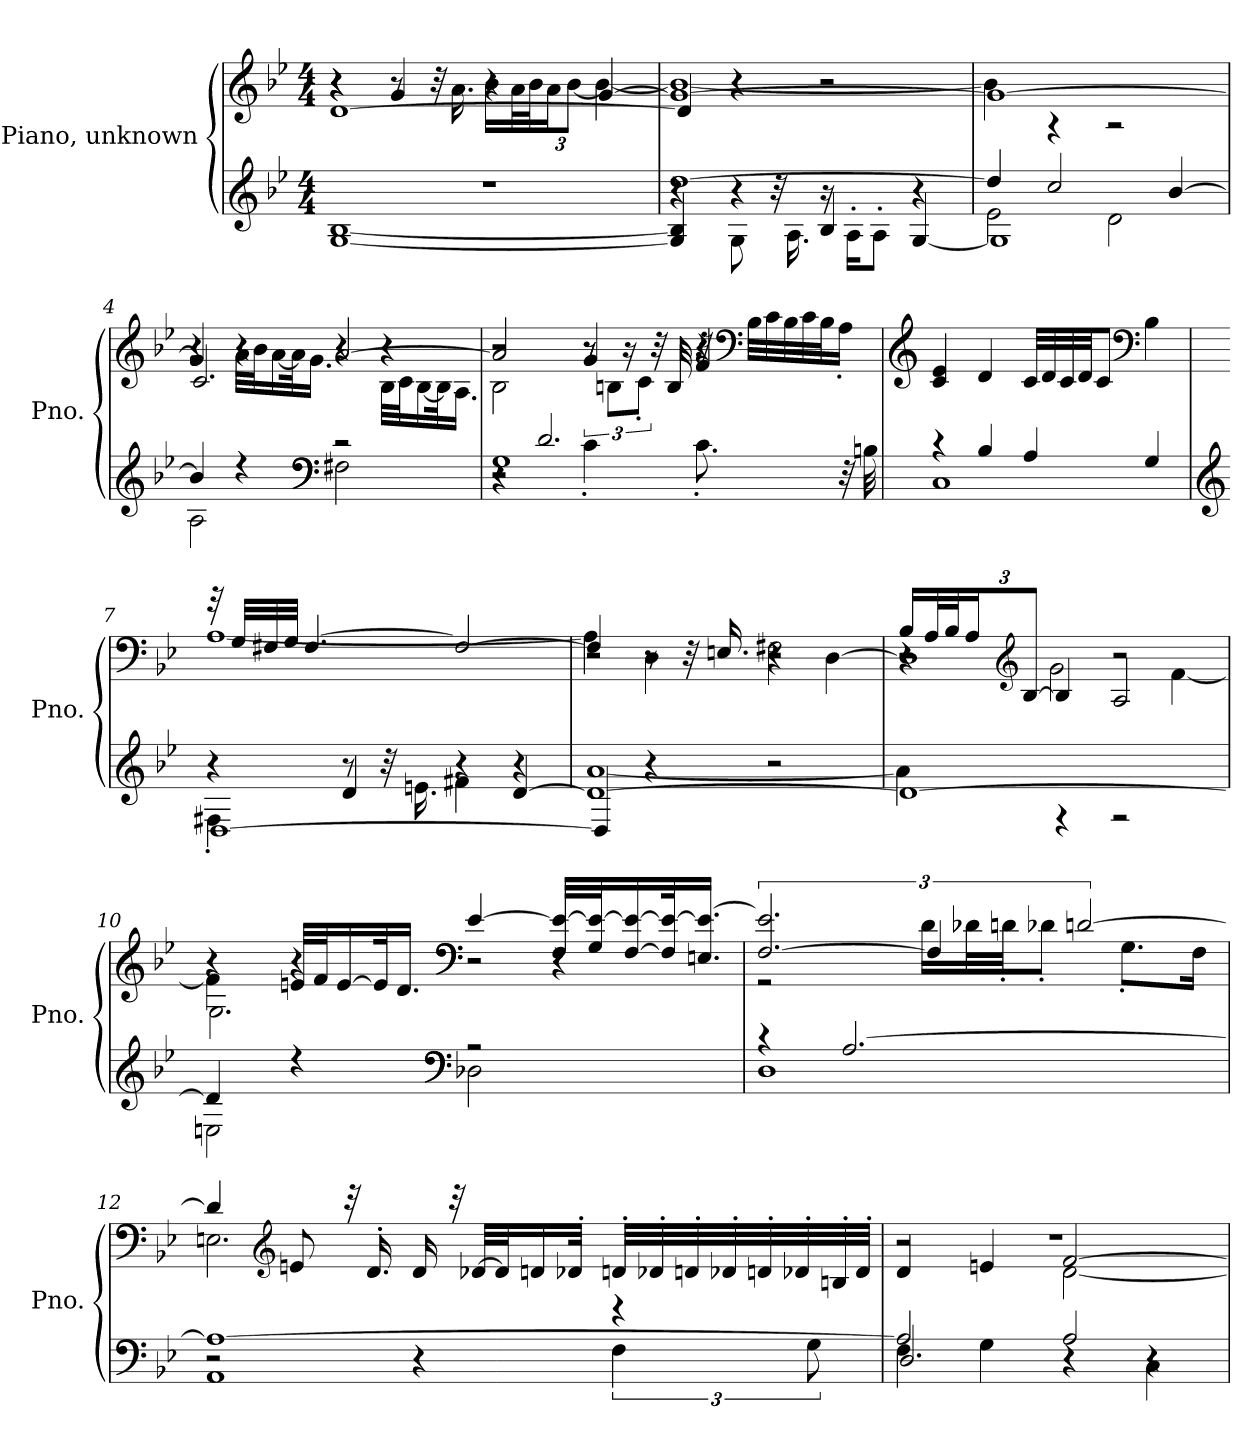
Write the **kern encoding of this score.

**kern	**kern
*part1	*part1
*staff2	*staff1
*I"Piano, unknown	*
*I'Pno.	*
*clefG2	*clefG2
*k[b-e-]	*k[b-e-]
*M4/4	*M4/4
*MM120	*MM120
=1	=1
*^	*^
*	*	*	*^
1r	[1G [1B-	4r	4r	[1d
.	.	4g/	8r	.
.	.	.	32r	.
.	.	.	16.a\	.
.	.	4r	16b-\LL	.
.	.	.	32a\L	.
.	.	.	32b-\J	.
*	*	*	*Xbrackettup	*
.	.	.	24a\J	.
.	.	.	[12b-\J	.
.	.	[4g/	4b-\_	.
=2	=2	=2	=2	=2
*	*^	*	*	*
[1dd	4G/] 4B-/]	4r	1g_	1b-_	4d/]
.	4r	8G\	.	.	4r
.	.	32r	.	.	.
.	.	16.A\	.	.	.
.	4B-/	16r	.	.	2r
.	.	16A'\KL	.	.	.
.	.	8A'\J	.	.	.
.	[4G/	4r	.	.	.
*	*	*	*	*v	*v
=3	=3	=3	=3	=3
4dd/]	2e-\	1G]	1g_	4b-\]
2cc/	.	.	.	4r
.	2d\	.	.	2r
[4b-/	.	.	.	.
*	*v	*v	*	*
!!LO:LB:g=z
=4	=4	=4	=4
*	*	*	*^
4b-/]	2A\	4g/]	4r	2.c/
4r	.	4r	32a\LLL	.
.	.	.	32b-\J	.
.	.	.	[16a\	.
.	.	.	32a\K]	.
.	.	.	16.g\JJ	.
*clefF4	*	*	*	*
2r	2F#X\	[2a/	4r	.
.	.	.	32B-\LLL	4r
.	.	.	32c\J	.
.	.	.	[16B-\	.
.	.	.	32B-\K]	.
.	.	.	16.A\JJ	.
=5	=5	=5	=5	=5
*	*^	*	*	*
4r	2r	1G	2a/]	2B-\	2r
2.d/	.	.	.	.	.
*	*	*	*	*brackettup	*
.	4c'\	.	8r	12r	4g/
.	.	.	.	12Bn\L	.
.	.	.	16r	.	.
.	.	.	.	12c'\J	.
.	.	.	32r	.	.
.	.	.	32B/	.	.
.	8.c'\	.	4f/	32r	4r
*	*	*	*clefF4	*	*
.	.	.	.	32B\LLL	.
.	.	.	.	32c\	.
.	.	.	.	32B\	.
.	.	.	.	32c\	.
.	.	.	.	32B\J	.
.	32r	.	.	16A'\JJ	.
.	32Bn\	.	.	.	.
*v	*v	*v	*	*	*
*	*v	*v	*v
!!LO:LB:g=z
=6	=6
*	*clefG2
*^	*
4r	1C	4c/ 4e-/
4B-/	.	4d/
4A/	.	32c/LLL
.	.	32d/
.	.	32c/
.	.	32d/JJ
.	.	8c/J
*	*	*clefF4
4G/	.	4B-\
*v	*v	*
=7	=7
*clefG2	*
*^	*^
*	*^	*	*
4r	4F#X'\	[1D	32r	[1A
.	.	.	32G/LLL	.
.	.	.	32F#X/	.
.	.	.	32G/JJJ	.
.	.	.	[4.F#/	.
4d/	8r	.	.	.
.	32r	.	.	.
.	16.en\	.	.	.
4r	4f#X\	.	2F#/_	.
[4d/	4r	.	.	.
=8	=8	=8	=8	=8
*	*	*	*	*^
1d_	[1a	4D/]	4F#/]	4A\]	2r
.	.	4r	8r	4D\	.
.	.	.	32r	.	.
.	.	.	16.En/	.	.
.	.	2r	2r	2F#X\	4r
.	.	.	.	.	[4D\
*	*v	*v	*	*	*
!!LO:LB:g=z
=9	=9	=9	=9	=9
*	*	*	*	*^
1d_	4a\]	16B-/LL	4r	2r	1D]
.	.	32A/L	.	.	.
.	.	32B-/J	.	.	.
*	*	*Xbrackettup	*	*	*
.	.	24A/J	.	.	.
*	*	*clefG2	*	*	*
.	.	[12B-/J	.	.	.
.	4r	4B-/]	2g\	.	.
.	2r	2r	.	2A/	.
.	.	.	[4f\	.	.
*	*	*	*	*v	*v
=10	=10	=10	=10	=10
4d/]	2En\	4r	4f\]	2.G\
4r	.	32en/LLL	4r	.
.	.	32f/J	.	.
.	.	[16e/	.	.
.	.	32e/K]	.	.
.	.	16.d/JJ	.	.
*clefF4	*	*clefF4	*	*
2r	2D-X\	[4e/	2r	.
.	.	32F/ 32e/_LLL	.	4r
.	.	32G/ 32e/_J	.	.
.	.	[16F/ 16e/_	.	.
.	.	32F/] 32e/_K	.	.
.	.	16.En/ 16.e/_JJ	.	.
*	*	*v	*v	*v
=11	=11	=11
*	*	*brackettup
*	*	*^
4r	1D	[3.F/ 3.e/]	2r
[2.A/	.	.	.
.	.	6F/]	16d\LL
.	.	.	32d-X\L
.	.	.	32dn'\JJ
.	.	.	8d-X'\J
.	.	[3dn/	.
.	.	.	8.G'\L
.	.	.	16F\Jk
!!LO:LB:g=z	!!
=12	=12	=12	=12
*	*^	*	*
1A_	2r	1AA	4d/]	2.En\
*	*	*	*clefG2	*
.	.	.	8en/	.
.	.	.	32r	.
.	.	.	16.d'/	.
.	4r	.	16d/	.
.	.	.	32r	.
.	.	.	[32d-X/LLL	.
.	.	.	32d-/J]	.
.	.	.	16dn/	.
.	.	.	32d-X'/JJk	.
.	6F\	.	32dn'/LLL	4r
.	.	.	32d-X'/	.
.	.	.	32dn'/	.
.	.	.	32d-X'/	.
.	.	.	32dn'/	.
.	.	.	32d-X'/	.
.	12G\	.	.	.
.	.	.	32Bn'/	.
.	.	.	32d-'/JJJ	.
=13	=13	=13	=13	=13
*	*	*	*	*^
2A/]	4F\	2.D/	1r	2r	4d/
.	4G\	.	.	.	4en/
2A/	4r	.	.	[2d\	[2f/
.	4C\	4r	.	.	.
*v	*v	*v	*	*	*
*	*v	*v	*v
=	=
*-	*-
